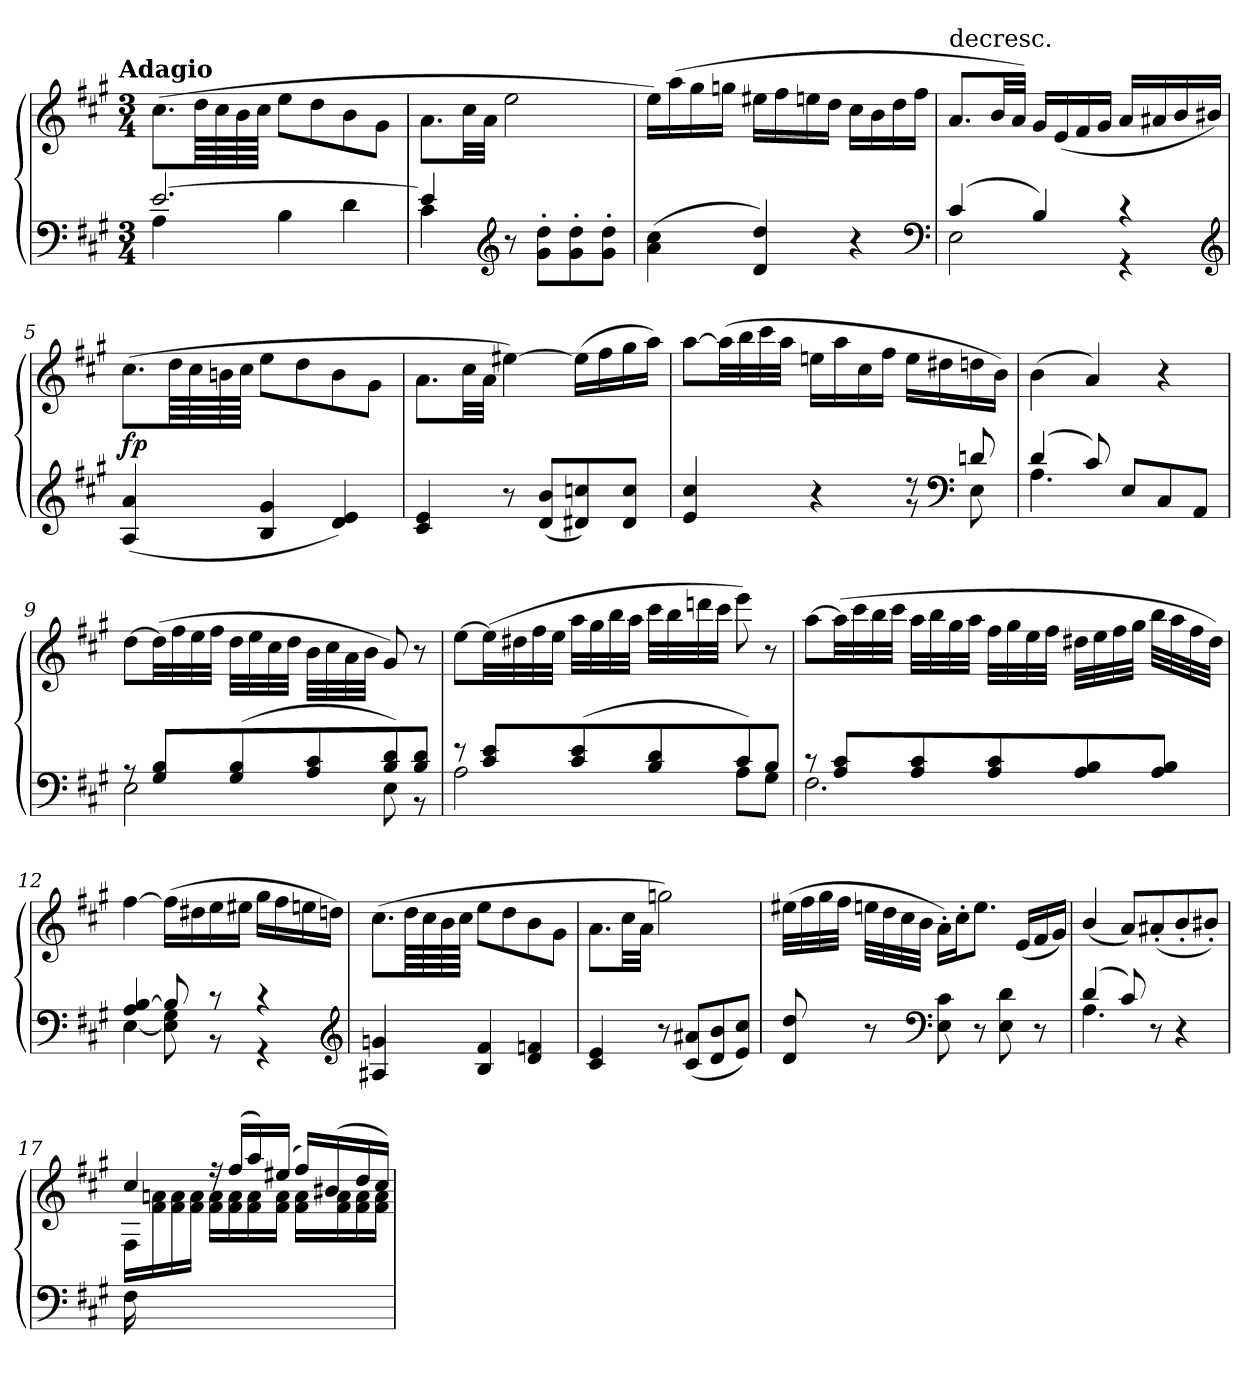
**kern	**kern	**dynam
*part1	*part1	*part1
*staff2	*staff1	*staff1/2
*clefF4	*clefG2	*
*k[f#c#g#]	*k[f#c#g#]	*
!!LO:TX:omd:t=Adagio
*M3/4	*M3/4	*
*MM60	*MM60	*
=1	=1	=1
*^	*	*
[2.e	4A	(8.cc#L	.
.	.	64ddLLL	.
.	.	64cc#	.
.	.	64b	.
.	.	64cc#JJJJ	.
.	4B	8eeL	.
.	.	8dd	.
.	4d	8b	.
.	.	8g#J	.
=2	=2	=2	=2
4e]	4c#	8.a\L	.
.	.	32cc#\LL	.
.	.	32a\JJJ	.
*clefG2	*	*	*
2ryy	8r	2ee	.
.	8g#' 8dd'L	.	.
.	8g#' 8dd'	.	.
.	8g#' 8dd'J	.	.
*v	*v	*	*
=3	=3	=3
(4a 4cc#	16eeLL)	.
.	(16aa	.
.	16gg#	.
.	16ggnJJ	.
4d 4dd)	16ee#XLL	.
.	16ff#	.
.	16een	.
.	16ddJJ	.
4r	16cc#LL	.
.	16b	.
.	16dd	.
.	16ff#JJ	.
*clefF4	*	*
=4	=4	=4
*^	*	*
!	!	!LO:TX:t=decresc.	!
(4c#	2E	8.aL	.
.	.	32bLL	.
.	.	32aJJJ)	.
4B)	.	16g#LL	.
.	.	(16e	.
.	.	16f#	.
.	.	16g#JJ	.
4r	4r	16aLL	.
.	.	16a#X	.
.	.	16b	.
.	.	16b#XJJ)	.
*v	*v	*	*
*clefG2	*	*
=5	=5	=5
(4A 4a	(8.cc#L	fp
.	64ddLLL	.
.	64cc#	.
.	64bn	.
.	64cc#JJJJ	.
4B 4g#	8eeL	.
.	8dd	.
4d 4e)	8b	.
.	8g#J	.
=6	=6	=6
4c# 4e	8.a\L	.
.	32cc#\LL	.
.	32a\JJJ	.
8r	[4ee#X)	.
(8d 8bL	.	.
8d#X 8ccn)	(16ee#LL]	.
.	16ff#	.
8d# 8ccJ	16gg#	.
.	16aaJJ)	.
=7	=7	=7
*^	*	*
4e 4cc#	2ryy	[8aaL	.
.	.	(32aaLL]	.
.	.	32bb	.
.	.	32ccc#	.
.	.	32aaJJJ	.
4r	.	16eenLL	.
.	.	16aa	.
.	.	16cc#	.
.	.	16ff#JJ	.
8r	8r	16eeLL	.
.	.	16dd#X	.
*clefF4	*	*	*
8dn	8E	16ddn	.
.	.	16bJJ)	.
=8	=8	=8	=8
(4d	4.A	(4b	.
8c#)	.	4a)	.
8EL	4.ryy	.	.
8C#	.	4r	.
8AAJ	.	.	.
=9	=9	=9	=9
8rA	2E	[8ddL	.
8G# 8BL	.	(32ddLL]	.
.	.	32ff#	.
.	.	32ee	.
.	.	32ff#JJJ	.
(8G# 8B	.	32ddLLL	.
.	.	32ee	.
.	.	32cc#	.
.	.	32ddJJJ	.
8A 8c#	.	32bLLL	.
.	.	32cc#	.
.	.	32a	.
.	.	32bJJJ	.
8B 8d)	8E	8g#)	.
8B 8dJ	8r	8r	.
=10	=10	=10	=10
8re	2A	[8eeL	.
8c# 8eL	.	(32eeLL]	.
.	.	32dd#X	.
.	.	32ff#	.
.	.	32eeJJJ	.
(8c# 8e	.	32aaLLL	.
.	.	32gg#	.
.	.	32bb	.
.	.	32aaJJJ	.
8B 8d	.	32ccc#LLL	.
.	.	32bb	.
.	.	32dddn	.
.	.	32ccc#JJJ	.
8c#)	8AL	8eee)	.
8BJ	8G#J	8r	.
=11	=11	=11	=11
8rc	2.F#	[8aaL	.
8A 8c#L	.	(32aaLL]	.
.	.	32ccc#	.
.	.	32bb	.
.	.	32ccc#JJJ	.
8A 8c#	.	32aaLLL	.
.	.	32bb	.
.	.	32gg#	.
.	.	32aaJJJ	.
8A 8c#	.	32ff#LLL	.
.	.	32gg#	.
.	.	32ee	.
.	.	32ff#JJJ	.
8A 8B	.	32dd#XLLL	.
.	.	32ee	.
.	.	32ff#	.
.	.	32gg#JJJ	.
8A 8BJ	.	32bbLLL	.
.	.	32aa	.
.	.	32ff#	.
.	.	32dd#JJJ)	.
=12	=12	=12	=12
4A [4B	[4E	[4ff#	.
8B]	8E] 8G#	(16ff#LL]	.
.	.	16dd#X	.
8r	8r	16ee	.
.	.	16ee#XJJ	.
4r	4r	16gg#LL	.
.	.	16ff#	.
.	.	16een	.
.	.	16ddnJJ)	.
*v	*v	*	*
*clefG2	*	*
=13	=13	=13
4A#X 4gn	(8.cc#L	.
.	64ddLLL	.
.	64cc#	.
.	64b	.
.	64cc#JJJJ	.
4B 4f#	8eeL	.
.	8dd	.
4d 4fn	8b	.
.	8g#J	.
=14	=14	=14
4c# 4e	8.a\L	.
.	32cc#\LL	.
.	32a\JJJ	.
8r	2ggn)	.
(8c# 8a#XL	.	.
8d 8b	.	.
8e 8cc#J)	.	.
=15	=15	=15
8d 8dd	(32ee#XLLL	.
.	32ff#	.
.	32gg#	.
.	32ff#JJJ	.
8r	32eenLLL	.
.	32dd	.
.	32cc#	.
.	32bJJJ	.
*clefF4	*	*
8E 8c#	16a'LL)	.
.	16cc#'J	.
8r	8.eeJ	.
8E 8d	.	.
.	(16eLL	.
8r	16f#	.
.	16g#JJ)	.
=16	=16	=16
*^	*	*
(4d	4.A	(4b/	.
8c#)	.	8aL)	.
4.ryy	8r	(8a#X'	.
.	4r	8b'	.
.	.	8b#X'J)	.
*v	*v	*	*
=17	=17	=17
*	*^	*
16F#	4cc#	16F#LL	.
8.ryy	.	16f# 16an	.
.	.	16f# 16a	.
.	.	16f# 16aJJ	.
2ryy	16rff	16f# 16aLL	.
.	(16ff#LL	16f# 16a	.
.	16aa)	16f# 16a	.
.	(16ee#XJJ	16f# 16aJJ	.
.	16ff#LL)	16f# 16aLL	.
.	(16b#X	16f# 16a	.
.	16dd	16f# 16a	.
.	16cc#JJ)	16f# 16aJJ	.
*	*v	*v	*
=	=	=
*-	*-	*-
